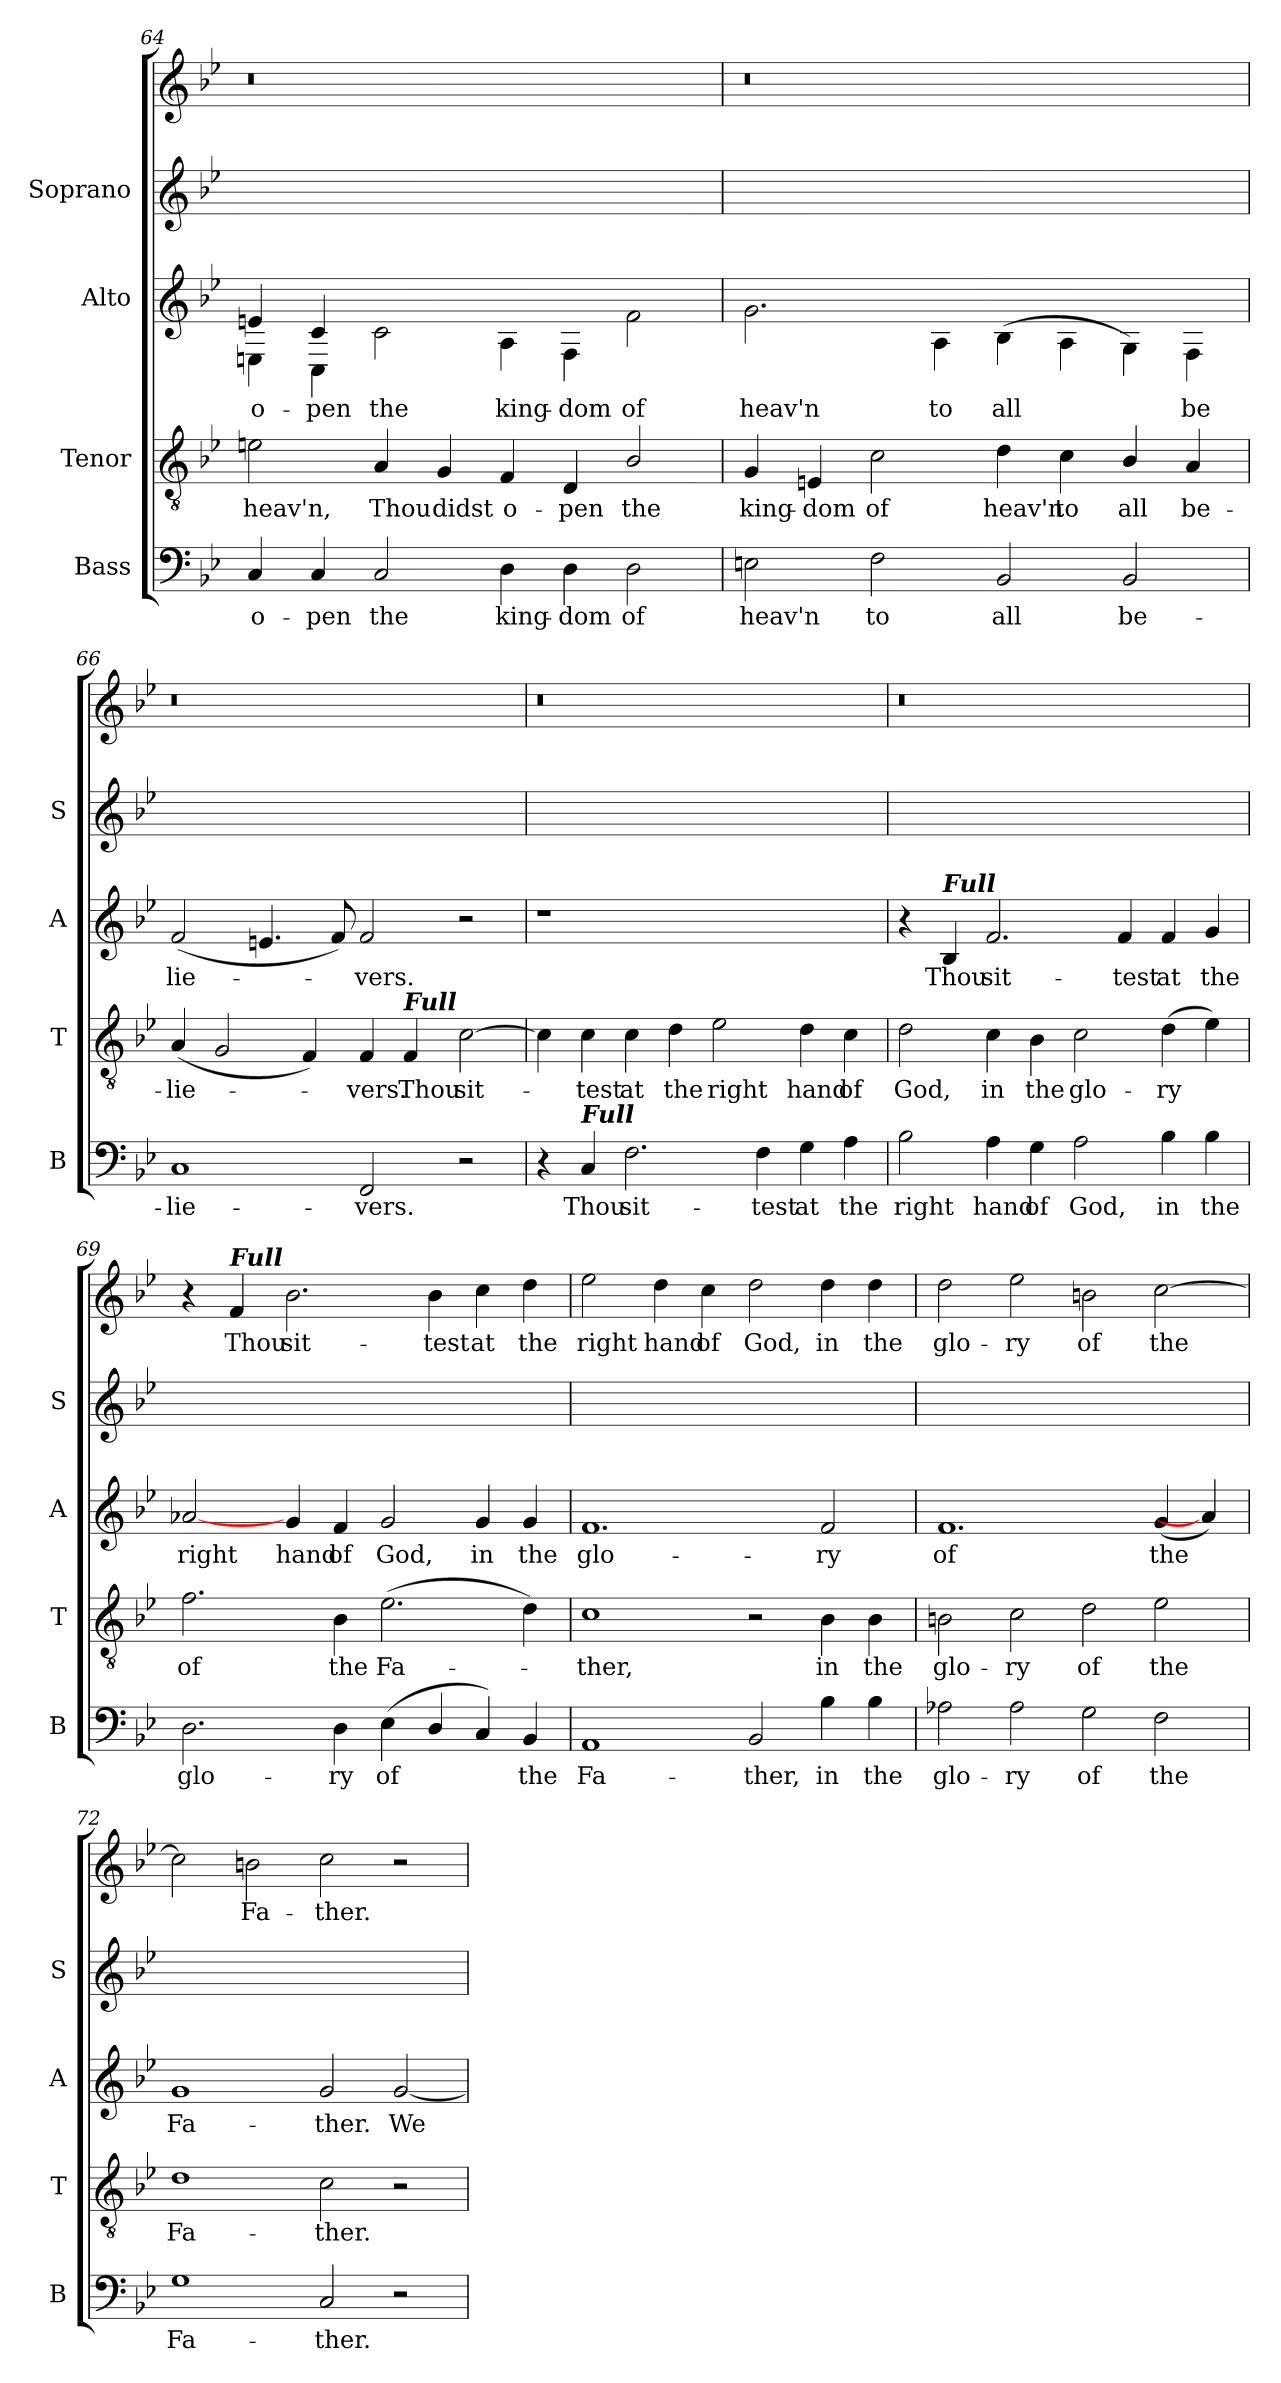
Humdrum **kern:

**kern	**text	**kern	**text	**kern	**text	**kern	**kern	**text
*part4	*part4	*part3	*part3	*part2	*part2	*part1	*part1	*part1
*staff5	*staff5	*staff4	*staff4	*staff3	*staff3	*staff2	*staff1	*staff1
*I"Bass	*	*I"Tenor	*	*I"Alto	*	*I"Soprano	*	*
*I'B	*	*I'T	*	*I'A	*	*I'S	*	*
*clefF4	*	*clefGv2	*	*clefG2	*	*clefG2	*clefG2	*
*k[b-e-]	*	*k[b-e-]	*	*k[b-e-]	*	*k[b-e-]	*k[b-e-]	*
*B-:	*	*B-:	*	*B-:	*	*B-:	*B-:	*
=64	=64	=64	=64	=64	=64	=64	=64	=64
!	!LO:LY:b	!	!LO:LY:b	!	!LO:LY:b	!	!	!
*	*	*	*	*^	*	*	*	*
4C/	o-	2en\	heav'n,	4en/	4En\	o-	0ryy	0r	.
!	!LO:LY:b	!	!	!	!	!LO:LY:b	!	!	!
4C/	-pen	.	.	4c/	4C\	-pen	.	.	.
!	!LO:LY:b	!	!LO:LY:b	!	!	!LO:LY:b	!	!	!
2C/	the	4A/	Thou	1.ryy	2c\	the	.	.	.
!	!	!	!LO:LY:b	!	!	!	!	!	!
.	.	4G/	didst	.	.	.	.	.	.
!	!LO:LY:b	!	!LO:LY:b	!	!	!LO:LY:b	!	!	!
4D\	king-	4F/	o-	.	4A\	king-	.	.	.
!	!LO:LY:b	!	!LO:LY:b	!	!	!LO:LY:b	!	!	!
4D\	-dom	4D/	-pen	.	4F\	-dom	.	.	.
!	!LO:LY:b	!	!LO:LY:b	!	!	!LO:LY:b	!	!	!
2D\	of	2B-/	the	.	2f\	of	.	.	.
=65	=65	=65	=65	=65	=65	=65	=65	=65	=65
!	!LO:LY:b	!	!LO:LY:b	!	!	!LO:LY:b	!	!	!
2En\	heav'n	4G/	king-	0ryy	2.g\	heav'n	0ryy	0r	.
!	!	!	!LO:LY:b	!	!	!	!	!	!
.	.	4En/	-dom	.	.	.	.	.	.
!	!LO:LY:b	!	!LO:LY:b	!	!	!	!	!	!
2F\	to	2c\	of	.	.	.	.	.	.
!	!	!	!	!	!	!LO:LY:b	!	!	!
.	.	.	.	.	4A\	to	.	.	.
!	!LO:LY:b	!	!LO:LY:b	!	!	!LO:LY:b	!	!	!
2BB-/	all	4d\	heav'n	.	(<4B-\	all	.	.	.
!	!	!	!LO:LY:b	!	!	!	!	!	!
.	.	4c\	to	.	4A\	.	.	.	.
!	!LO:LY:b	!	!LO:LY:b	!	!	!	!	!	!
2BB-/	be-	4B-/	all	.	4G\)	.	.	.	.
!	!	!	!LO:LY:b	!	!	!LO:LY:b	!	!	!
.	.	4A/	be-	.	4F\	be-	.	.	.
!!LO:LB:g=z
=66	=66	=66	=66	=66	=66	=66	=66	=66	=66
!	!LO:LY:b	!	!LO:LY:b	!	!	!LO:LY:b	!	!	!
*	*	*	*	*v	*v	*	*	*	*
1C	-lie-	(<4A/	-lie-	(<2f/	-lie-	0ryy	0r	.
.	.	2G/	.	.	.	.	.	.
.	.	.	.	4.en/	.	.	.	.
.	.	4F/)	.	.	.	.	.	.
.	.	.	.	8f/)	.	.	.	.
!	!LO:LY:b	!	!LO:LY:b	!	!LO:LY:b	!	!	!
2FF/	-vers.	4F/	vers.	2f/	vers.	.	.	.
!	!	!LO:TX:a:Bi:t=Full	!	!	!	!	!	!
!	!	!	!LO:LY:b	!	!	!	!	!
.	.	4F/	Thou	.	.	.	.	.
!	!	!	!LO:LY:b	!	!	!	!	!
2r	.	[2c\	sit-	2r	.	.	.	.
=67	=67	=67	=67	=67	=67	=67	=67	=67
4r	.	4c\]	.	1r	.	0ryy	0r	.
!LO:TX:a:Bi:t=Full	!	!	!	!	!	!	!	!
!	!LO:LY:b	!	!LO:LY:b	!	!	!	!	!
4C/	Thou	4c\	test	.	.	.	.	.
!	!LO:LY:b	!	!LO:LY:b	!	!	!	!	!
2.F\	sit-	4c\	at	.	.	.	.	.
!	!	!	!LO:LY:b	!	!	!	!	!
.	.	4d\	the	.	.	.	.	.
!	!	!	!LO:LY:b	!	!	!	!	!
.	.	2e-\	right	1ryy	.	.	.	.
!	!LO:LY:b	!	!	!	!	!	!	!
4F\	-test	.	.	.	.	.	.	.
!	!LO:LY:b	!	!LO:LY:b	!	!	!	!	!
4G\	at	4d\	hand	.	.	.	.	.
!	!LO:LY:b	!	!LO:LY:b	!	!	!	!	!
4A\	the	4c\	of	.	.	.	.	.
=68	=68	=68	=68	=68	=68	=68	=68	=68
!	!LO:LY:b	!	!LO:LY:b	!	!	!	!	!
2B-\	right	2d\	God,	4r	.	0ryy	0r	.
!	!	!	!	!LO:TX:a:Bi:t=Full	!	!	!	!
!	!	!	!	!	!LO:LY:b	!	!	!
.	.	.	.	4B-/	Thou	.	.	.
!	!LO:LY:b	!	!LO:LY:b	!	!LO:LY:b	!	!	!
4A\	hand	4c\	in	2.f/	sit-	.	.	.
!	!LO:LY:b	!	!LO:LY:b	!	!	!	!	!
4G\	of	4B-\	the	.	.	.	.	.
!	!LO:LY:b	!	!LO:LY:b	!	!	!	!	!
2A\	God,	2c\	glo-	.	.	.	.	.
!	!	!	!	!	!LO:LY:b	!	!	!
.	.	.	.	4f/	-test	.	.	.
!	!LO:LY:b	!	!LO:LY:b	!	!LO:LY:b	!	!	!
4B-\	in	(>4d\	-ry	4f/	at	.	.	.
!	!LO:LY:b	!	!	!	!LO:LY:b	!	!	!
4B-\	the	4e-\)	.	4g/	the	.	.	.
!!LO:PB:g=z
=69	=69	=69	=69	=69	=69	=69	=69	=69
!	!LO:LY:b	!	!LO:LY:b	!	!LO:LY:b	!	!	!
2.D\	glo-	2.f\	of	[2a-X/	right	0ryy	4r	.
!	!	!	!	!	!	!	!LO:TX:a:Bi:t=Full	!
!	!	!	!	!	!	!	!	!LO:LY:b
.	.	.	.	.	.	.	4f/	Thou
!	!	!	!	!	!LO:LY:b	!	!	!LO:LY:b
.	.	.	.	4g/	hand	.	2.b-\	sit-
!	!LO:LY:b	!	!LO:LY:b	!	!LO:LY:b	!	!	!
4D\	-ry	4B-\	the	4f/	of	.	.	.
!	!LO:LY:b	!	!LO:LY:b	!	!LO:LY:b	!	!	!
(<4E-\	of	(>2.e-\	Fa-	2g/	God,	.	.	.
!	!	!	!	!	!	!	!	!LO:LY:b
4D/	.	.	.	.	.	.	4b-\	-test
!	!	!	!	!	!LO:LY:b	!	!	!LO:LY:b
4C/)	.	.	.	4g/	in	.	4cc\	at
!	!LO:LY:b	!	!	!	!LO:LY:b	!	!	!LO:LY:b
4BB-/	the	4d\)	.	4g/	the	.	4dd\	the
=70	=70	=70	=70	=70	=70	=70	=70	=70
!	!LO:LY:b	!	!LO:LY:b	!	!LO:LY:b	!	!	!LO:LY:b
1AA	Fa-	1c	ther,	1.f	glo-	0ryy	2ee-\	right
!	!	!	!	!	!	!	!	!LO:LY:b
.	.	.	.	.	.	.	4dd\	hand
!	!	!	!	!	!	!	!	!LO:LY:b
.	.	.	.	.	.	.	4cc\	of
!	!LO:LY:b	!	!	!	!	!	!	!LO:LY:b
2BB-/	-ther,	2r	.	.	.	.	2dd\	God,
!	!LO:LY:b	!	!LO:LY:b	!	!LO:LY:b	!	!	!LO:LY:b
4B-\	in	4B-\	in	2f/	-ry	.	4dd\	in
!	!LO:LY:b	!	!LO:LY:b	!	!	!	!	!LO:LY:b
4B-\	the	4B-\	the	.	.	.	4dd\	the
=71	=71	=71	=71	=71	=71	=71	=71	=71
!	!LO:LY:b	!	!LO:LY:b	!	!LO:LY:b	!	!	!LO:LY:b
2A-X\	glo-	2Bn\	glo-	1.f	of	0ryy	2dd\	glo-
!	!LO:LY:b	!	!LO:LY:b	!	!	!	!	!LO:LY:b
2A-\	-ry	2c\	-ry	.	.	.	2ee-\	-ry
!	!LO:LY:b	!	!LO:LY:b	!	!	!	!	!LO:LY:b
2G\	of	2d\	of	.	.	.	2bn\	of
!	!LO:LY:b	!	!LO:LY:b	!	!LO:LY:b	!	!	!LO:LY:b
2F\	the	2e-\	the	(<4g/	the	.	[2cc\	the
.	.	.	.	4a-/])	.	.	.	.
=72	=72	=72	=72	=72	=72	=72	=72	=72
!	!LO:LY:b	!	!LO:LY:b	!	!LO:LY:b	!	!	!
1G	Fa-	1d	Fa-	1g	Fa-	0ryy	2cc\]	.
!	!	!	!	!	!	!	!	!LO:LY:b
.	.	.	.	.	.	.	2bn\	Fa-
!	!LO:LY:b	!	!LO:LY:b	!	!LO:LY:b	!	!	!LO:LY:b
2C/	-ther.	2c\	-ther.	2g/	-ther.	.	2cc\	-ther.
!	!	!	!	!	!LO:LY:b	!	!	!
2r	.	2r	.	[2g/	We	.	2r	.
=	=	=	=	=	=	=	=	=
*-	*-	*-	*-	*-	*-	*-	*-	*-
